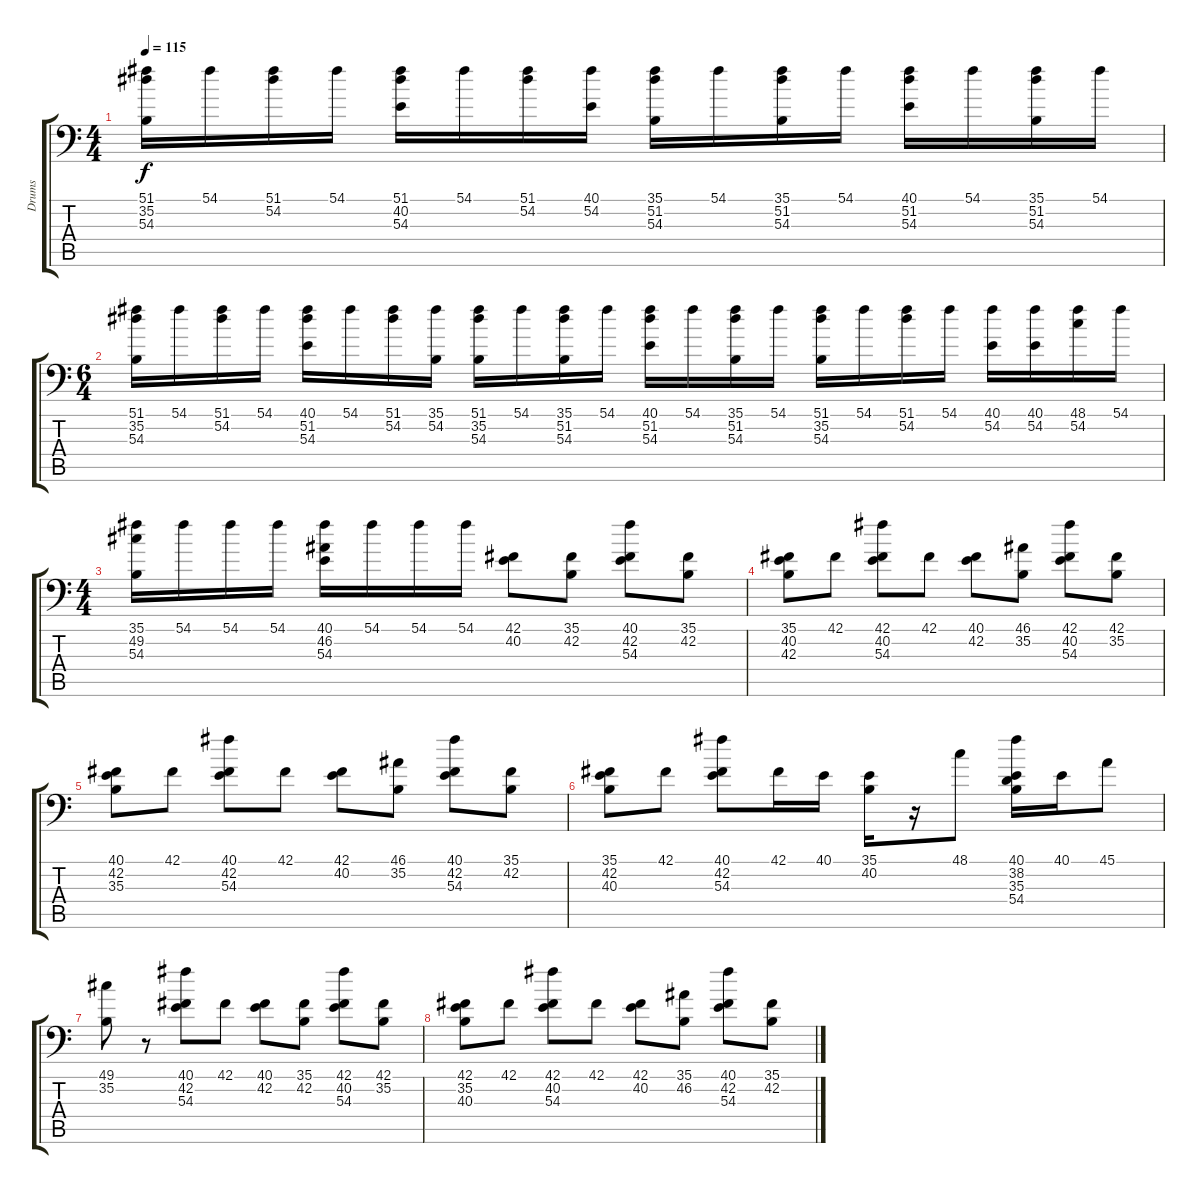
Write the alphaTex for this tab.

\track ("Drums" "Drums") {instrument acousticgrandpiano}
\staff {score tabs}
\tuning (C-1 C-1 C-1 C-1 C-1 C-1) {hide}
\ts (4 4)
\tempo 115
\clef f4
\ks c
(51.1 35.2 54.3).16{dy f} 54.1.16 (51.1 54.2).16 54.1.16 (51.1 40.2 54.3).16 54.1.16 (51.1 54.2).16 (40.1 54.2).16 (35.1 51.2 54.3).16 54.1.16 (35.1 51.2 54.3).16 54.1.16 (40.1 51.2 54.3).16 54.1.16 (35.1 51.2 54.3).16 54.1.16 |
\ts (6 4)
(51.1 35.2 54.3).16 54.1.16 (51.1 54.2).16 54.1.16 (40.1 51.2 54.3).16 54.1.16 (51.1 54.2).16 (35.1 54.2).16 (51.1 35.2 54.3).16 54.1.16 (35.1 51.2 54.3).16 54.1.16 (40.1 51.2 54.3).16 54.1.16 (35.1 51.2 54.3).16 54.1.16 (51.1 35.2 54.3).16 54.1.16 (51.1 54.2).16 54.1.16 (40.1 54.2).16 (40.1 54.2).16 (48.1 54.2).16 54.1.16 |
\ts (4 4)
(35.1 49.2 54.3).16 54.1.16 54.1.16 54.1.16 (40.1 46.2 54.3).16 54.1.16 54.1.16 54.1.16 (42.1 40.2).8 (35.1 42.2).8 (40.1 42.2 54.3).8 (35.1 42.2).8 |
(35.1 40.2 42.3).8 42.1.8 (42.1 40.2 54.3).8 42.1.8 (40.1 42.2).8 (46.1 35.2).8 (42.1 40.2 54.3).8 (42.1 35.2).8 |
(40.1 42.2 35.3).8 42.1.8 (40.1 42.2 54.3).8 42.1.8 (42.1 40.2).8 (46.1 35.2).8 (40.1 42.2 54.3).8 (35.1 42.2).8 |
(35.1 42.2 40.3).8 42.1.8 (40.1 42.2 54.3).8 42.1.16 40.1.16 (35.1 40.2).16 r.16 48.1.8 (40.1 38.2 35.3 54.4).16 40.1.16 45.1.8 |
(49.1 35.2).8 r.8 (40.1 42.2 54.3).8 42.1.8 (40.1 42.2).8 (35.1 42.2).8 (42.1 40.2 54.3).8 (42.1 35.2).8 |
(42.1 35.2 40.3).8 42.1.8 (42.1 40.2 54.3).8 42.1.8 (42.1 40.2).8 (35.1 46.2).8 (40.1 42.2 54.3).8 (35.1 42.2).8
